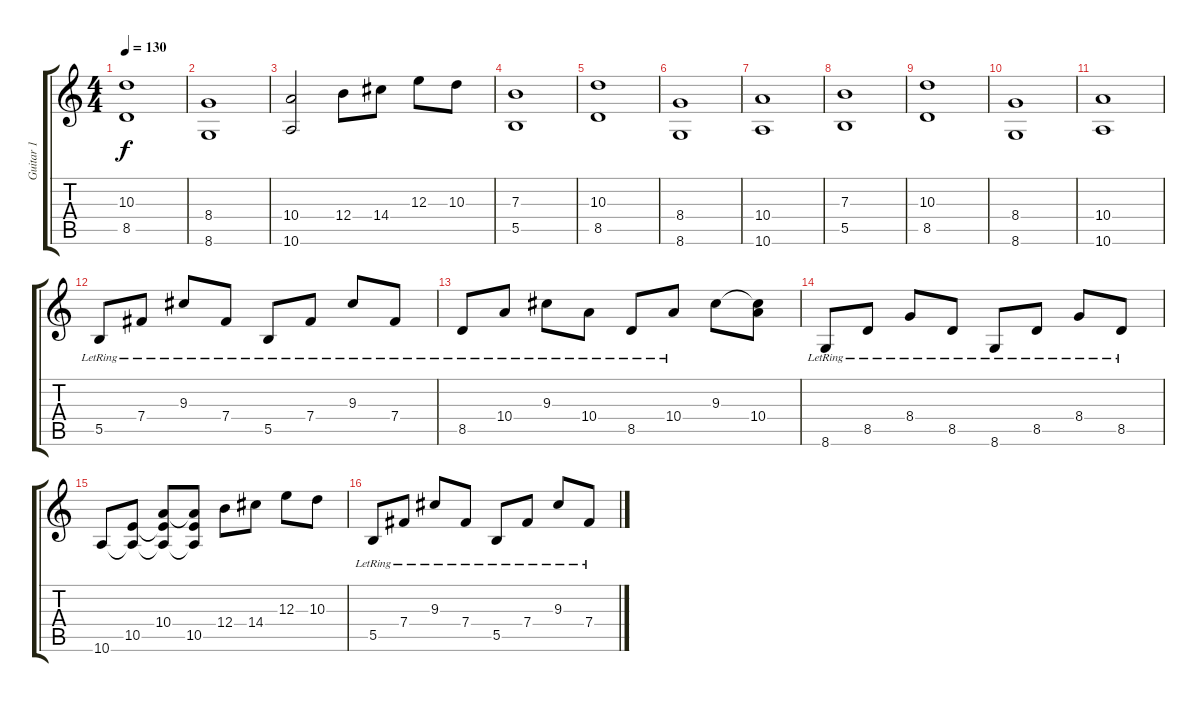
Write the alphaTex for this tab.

\track ("Guitar 1" "Guitar 1") {instrument distortionguitar}
\staff {score tabs}
\tuning (Db4 Ab3 E3 B2 Gb2 B1) {hide}
\ts (4 4)
\tempo 130
\clef g2
\ks c
(10.3 8.5).1{dy f} |
(8.4 8.6).1 |
(10.4 10.6).2 12.4.8 14.4.8 12.3.8 10.3.8 |
(7.3 5.5).1 |
(10.3 8.5).1 |
(8.4 8.6).1 |
(10.4 10.6).1 |
(7.3 5.5).1 |
(10.3 8.5).1 |
(8.4 8.6).1 |
(10.4 10.6).1 |
5.5{lr}.8 7.4{lr}.8 9.3{lr}.8 7.4{lr}.8 5.5{lr}.8 7.4{lr}.8 9.3{lr}.8 7.4{lr}.8 |
8.5{lr}.8 10.4{lr}.8 9.3{lr}.8 10.4{lr}.8 8.5{lr}.8 10.4{lr}.8 9.3.8 (9.3{t} 10.4).8 |
8.6{lr}.8 8.5{lr}.8 8.4{lr}.8 8.5{lr}.8 8.6{lr}.8 8.5{lr}.8 8.4{lr}.8 8.5{lr}.8 |
10.6.8 (10.5 10.6{t}).8 (10.4 10.5{t} 10.6{t}).8 (10.4{t} 10.5 10.6{t}).8 12.4.8 14.4.8 12.3.8 10.3.8 |
5.5{lr}.8 7.4{lr}.8 9.3{lr}.8 7.4{lr}.8 5.5{lr}.8 7.4{lr}.8 9.3{lr}.8 7.4{lr}.8
